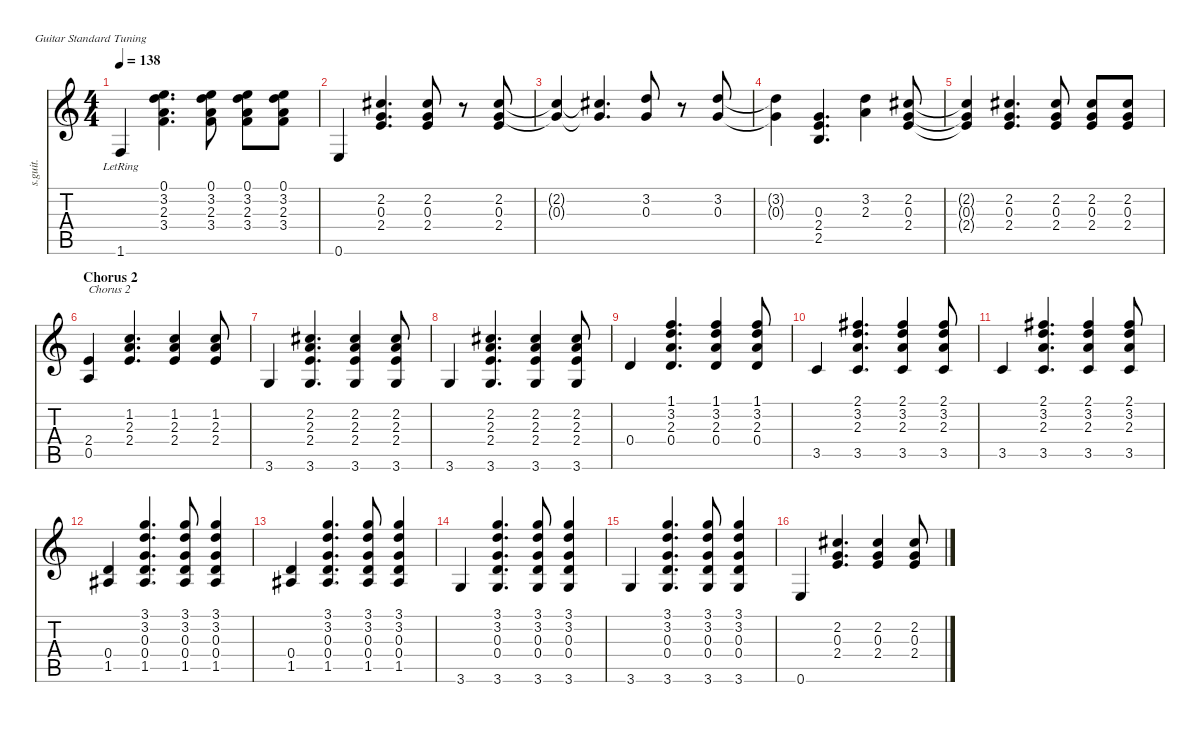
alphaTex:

\defaultSystemsLayout 4
\hideDynamics
\bracketExtendMode nobrackets
\otherSystemsTrackNameOrientation horizontal
\track ("Guitar 2 (Rhythm)" "s.guit.") {instrument acousticguitarsteel}
\staff {score tabs}
\tuning (E4 B3 G3 D3 A2 E2)
\ts (4 4)
\tempo 138
\clef g2
\ks c
1.6{lr}.4{dy f beam Up} (0.1 3.2 2.3 3.4).4{d dy mp beam Down} (0.1 3.2 2.3 3.4).8{beam Down} (0.1 3.2 2.3 3.4).8{beam Down} (0.1 3.2 2.3 3.4).8{beam Down} |
0.6.4{dy f beam Up} (2.2{acc #} 0.3 2.4).4{d beam Up} (2.2{acc #} 0.3 2.4).8{dy fff beam Up} r.8{beam Up} (2.2{acc #} 0.3 2.4).8{dy f beam Up} |
(2.2{t acc #} 0.3{t}).4{beam Up} (2.2{t acc #} 0.3{t}).4{d beam Up} (3.2 0.3).8{beam Up} r.8{beam Up} (3.2 0.3).8{beam Up} |
(3.2{t} 0.3{t}).4{beam Down} (0.3 2.4 2.5).4{d beam Up} (3.2 2.3).4{beam Down} (2.2{acc #} 0.3 2.4).8{beam Up} |
(2.2{t acc #} 0.3{t} 2.4{t}).4{beam Up} (2.2{acc #} 0.3 2.4).4{d beam Up} (2.2{acc #} 0.3 2.4).8{beam Up} (2.2{acc #} 0.3 2.4).8{beam Up} (2.2{acc #} 0.3 2.4).8{beam Up} |
\section ("" "Chorus 2")
(2.4 0.5).4{txt "Chorus 2" beam Up} (1.2 2.3 2.4).4{d beam Up} (1.2 2.3 2.4).4{beam Up} (1.2 2.3 2.4).8{beam Up} |
3.6.4{beam Up} (2.2{acc #} 2.3 2.4 3.6).4{d beam Up} (2.2{acc #} 2.3 2.4 3.6).4{beam Up} (2.2{acc #} 2.3 2.4 3.6).8{beam Up} |
3.6.4{beam Up} (2.2{acc #} 2.3 2.4 3.6).4{d beam Up} (2.2{acc #} 2.3 2.4 3.6).4{beam Up} (2.2{acc #} 2.3 2.4 3.6).8{beam Up} |
0.4.4{beam Up} (1.1 3.2 2.3 0.4).4{d beam Up} (1.1 3.2 2.3 0.4).4{beam Up} (1.1 3.2 2.3 0.4).8{beam Up} |
3.5.4{beam Up} (2.1{acc #} 3.2 2.3 3.5).4{d beam Up} (2.1{acc #} 3.2 2.3 3.5).4{beam Up} (2.1{acc #} 3.2 2.3 3.5).8{beam Up} |
3.5.4{beam Up} (2.1{acc #} 3.2 2.3 3.5).4{d beam Up} (2.1{acc #} 3.2 2.3 3.5).4{beam Up} (2.1{acc #} 3.2 2.3 3.5).8{beam Up} |
(0.4 1.5{acc #}).4{beam Up} (3.1 3.2 0.3 0.4 1.5{acc #}).4{d beam Up} (3.1 3.2 0.3 0.4 1.5{acc #}).8{beam Up} (3.1 3.2 0.3 0.4 1.5{acc #}).4{beam Up} |
(0.4 1.5{acc #}).4{beam Up} (3.1 3.2 0.3 0.4 1.5{acc #}).4{d beam Up} (3.1 3.2 0.3 0.4 1.5{acc #}).8{beam Up} (3.1 3.2 0.3 0.4 1.5{acc #}).4{beam Up} |
3.6.4{beam Up} (3.1 3.2 0.3 0.4 3.6).4{d beam Up} (3.1 3.2 0.3 0.4 3.6).8{beam Up} (3.1 3.2 0.3 0.4 3.6).4{beam Up} |
3.6.4{beam Up} (3.1 3.2 0.3 0.4 3.6).4{d beam Up} (3.1 3.2 0.3 0.4 3.6).8{beam Up} (3.1 3.2 0.3 0.4 3.6).4{beam Up} |
0.6.4{beam Up} (2.2{acc #} 0.3 2.4).4{d beam Up} (2.2{acc #} 0.3 2.4).4{beam Up} (2.2{acc #} 0.3 2.4).8{beam Up}
